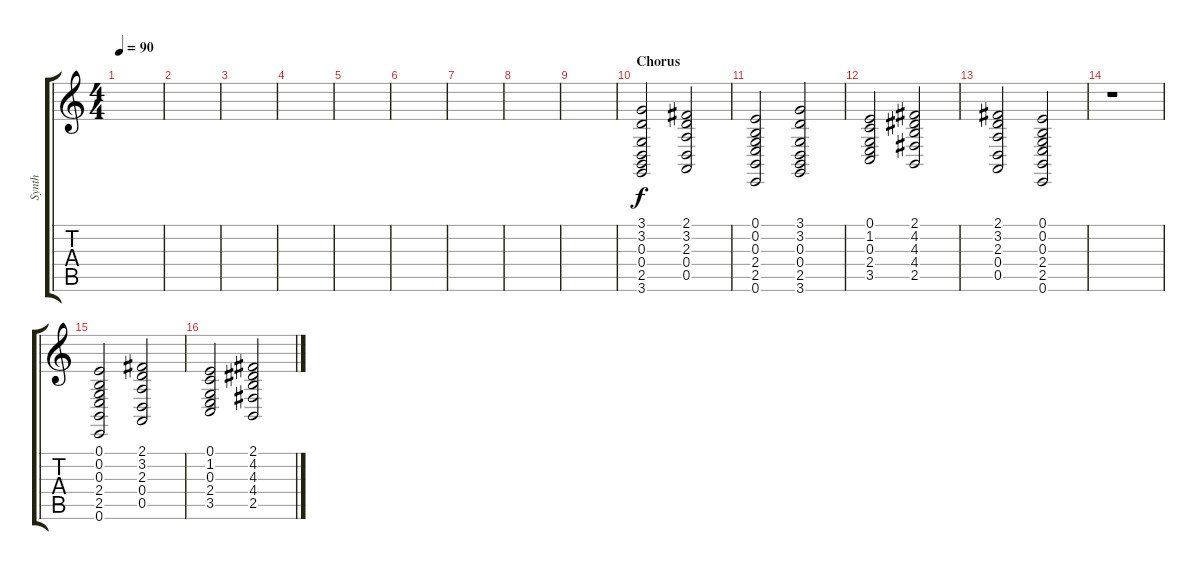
\track ("Synth" "Synth") {instrument rockorgan}
\staff {score tabs}
\tuning (E4 B3 G3 D3 A2 E2) {hide}
\ts (4 4)
\tempo 90
\clef g2
\ks c
|
|
|
|
|
|
|
|
|
\section ("" "Chorus")
(3.1 3.2 0.3 0.4 2.5 3.6).2 (2.1 3.2 2.3 0.4 0.5).2 |
(0.1 0.2 0.3 2.4 2.5 0.6).2 (3.1 3.2 0.3 0.4 2.5 3.6).2 |
(0.1 1.2 0.3 2.4 3.5).2 (2.1 4.2 4.3 4.4 2.5).2 |
(2.1 3.2 2.3 0.4 0.5).2 (0.1 0.2 0.3 2.4 2.5 0.6).2 |
r.1 |
(0.1 0.2 0.3 2.4 2.5 0.6).2 (2.1 3.2 2.3 0.4 0.5).2 |
(0.1 1.2 0.3 2.4 3.5).2 (2.1 4.2 4.3 4.4 2.5).2
